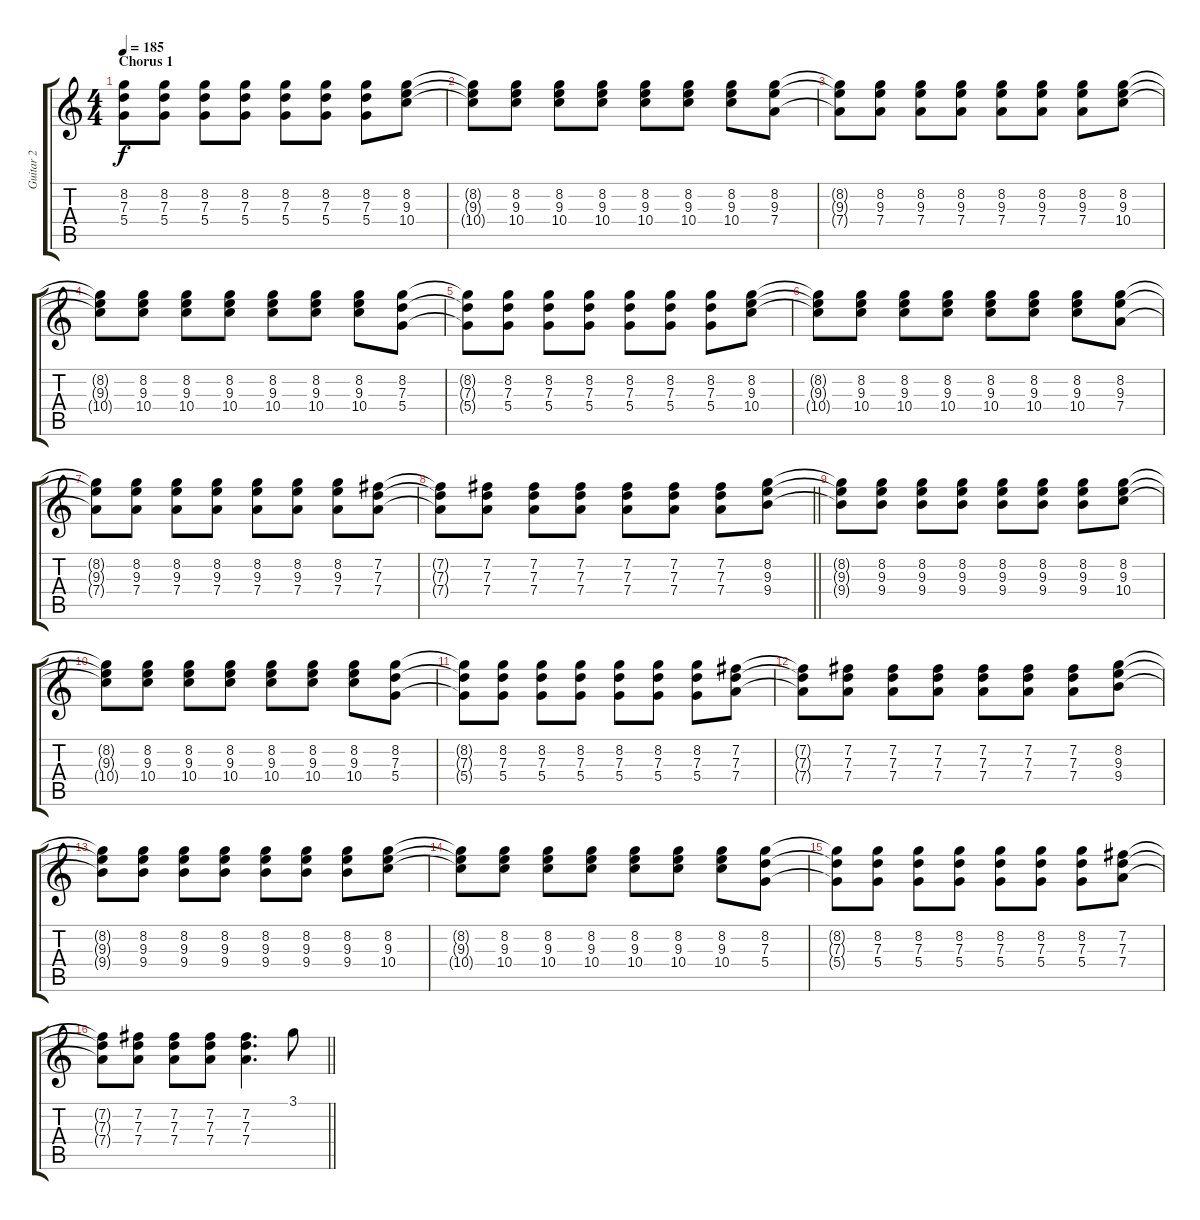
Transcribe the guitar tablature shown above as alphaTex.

\track ("Guitar 2" "Guitar 2") {solo instrument overdrivenguitar}
\staff {score tabs}
\tuning (E4 B3 G3 D3 A2 E2) {hide}
\ts (4 4)
\section ("" "Chorus 1")
\tempo 185
\clef g2
\ks c
(8.2{t} 7.3{t} 5.4{t}).8{dy f} (8.2 7.3 5.4).8 (8.2 7.3 5.4).8 (8.2 7.3 5.4).8 (8.2 7.3 5.4).8 (8.2 7.3 5.4).8 (8.2 7.3 5.4).8 (8.2 9.3 10.4).8 |
(8.2{t} 9.3{t} 10.4{t}).8 (8.2 9.3 10.4).8 (8.2 9.3 10.4).8 (8.2 9.3 10.4).8 (8.2 9.3 10.4).8 (8.2 9.3 10.4).8 (8.2 9.3 10.4).8 (8.2 9.3 7.4).8 |
(8.2{t} 9.3{t} 7.4{t}).8 (8.2 9.3 7.4).8 (8.2 9.3 7.4).8 (8.2 9.3 7.4).8 (8.2 9.3 7.4).8 (8.2 9.3 7.4).8 (8.2 9.3 7.4).8 (8.2 9.3 10.4).8 |
(8.2{t} 9.3{t} 10.4{t}).8 (8.2 9.3 10.4).8 (8.2 9.3 10.4).8 (8.2 9.3 10.4).8 (8.2 9.3 10.4).8 (8.2 9.3 10.4).8 (8.2 9.3 10.4).8 (8.2 7.3 5.4).8 |
(8.2{t} 7.3{t} 5.4{t}).8 (8.2 7.3 5.4).8 (8.2 7.3 5.4).8 (8.2 7.3 5.4).8 (8.2 7.3 5.4).8 (8.2 7.3 5.4).8 (8.2 7.3 5.4).8 (8.2 9.3 10.4).8 |
(8.2{t} 9.3{t} 10.4{t}).8 (8.2 9.3 10.4).8 (8.2 9.3 10.4).8 (8.2 9.3 10.4).8 (8.2 9.3 10.4).8 (8.2 9.3 10.4).8 (8.2 9.3 10.4).8 (8.2 9.3 7.4).8 |
(8.2{t} 9.3{t} 7.4{t}).8 (8.2 9.3 7.4).8 (8.2 9.3 7.4).8 (8.2 9.3 7.4).8 (8.2 9.3 7.4).8 (8.2 9.3 7.4).8 (8.2 9.3 7.4).8 (7.2 7.3 7.4).8 |
\barLineRight lightlight
(7.2{t} 7.3{t} 7.4{t}).8 (7.2 7.3 7.4).8 (7.2 7.3 7.4).8 (7.2 7.3 7.4).8 (7.2 7.3 7.4).8 (7.2 7.3 7.4).8 (7.2 7.3 7.4).8 (8.2 9.3 9.4).8 |
\section ("" "")
(8.2{t} 9.3{t} 9.4{t}).8 (8.2 9.3 9.4).8 (8.2 9.3 9.4).8 (8.2 9.3 9.4).8 (8.2 9.3 9.4).8 (8.2 9.3 9.4).8 (8.2 9.3 9.4).8 (8.2 9.3 10.4).8 |
(8.2{t} 9.3{t} 10.4{t}).8 (8.2 9.3 10.4).8 (8.2 9.3 10.4).8 (8.2 9.3 10.4).8 (8.2 9.3 10.4).8 (8.2 9.3 10.4).8 (8.2 9.3 10.4).8 (8.2 7.3 5.4).8 |
(8.2{t} 7.3{t} 5.4{t}).8 (8.2 7.3 5.4).8 (8.2 7.3 5.4).8 (8.2 7.3 5.4).8 (8.2 7.3 5.4).8 (8.2 7.3 5.4).8 (8.2 7.3 5.4).8 (7.2 7.3 7.4).8 |
(7.2{t} 7.3{t} 7.4{t}).8 (7.2 7.3 7.4).8 (7.2 7.3 7.4).8 (7.2 7.3 7.4).8 (7.2 7.3 7.4).8 (7.2 7.3 7.4).8 (7.2 7.3 7.4).8 (8.2 9.3 9.4).8 |
(8.2{t} 9.3{t} 9.4{t}).8 (8.2 9.3 9.4).8 (8.2 9.3 9.4).8 (8.2 9.3 9.4).8 (8.2 9.3 9.4).8 (8.2 9.3 9.4).8 (8.2 9.3 9.4).8 (8.2 9.3 10.4).8 |
(8.2{t} 9.3{t} 10.4{t}).8 (8.2 9.3 10.4).8 (8.2 9.3 10.4).8 (8.2 9.3 10.4).8 (8.2 9.3 10.4).8 (8.2 9.3 10.4).8 (8.2 9.3 10.4).8 (8.2 7.3 5.4).8 |
(8.2{t} 7.3{t} 5.4{t}).8 (8.2 7.3 5.4).8 (8.2 7.3 5.4).8 (8.2 7.3 5.4).8 (8.2 7.3 5.4).8 (8.2 7.3 5.4).8 (8.2 7.3 5.4).8 (7.2 7.3 7.4).8 |
\barLineRight lightlight
(7.2{t} 7.3{t} 7.4{t}).8 (7.2 7.3 7.4).8 (7.2 7.3 7.4).8 (7.2 7.3 7.4).8 (7.2 7.3 7.4).4{d} 3.1.8
